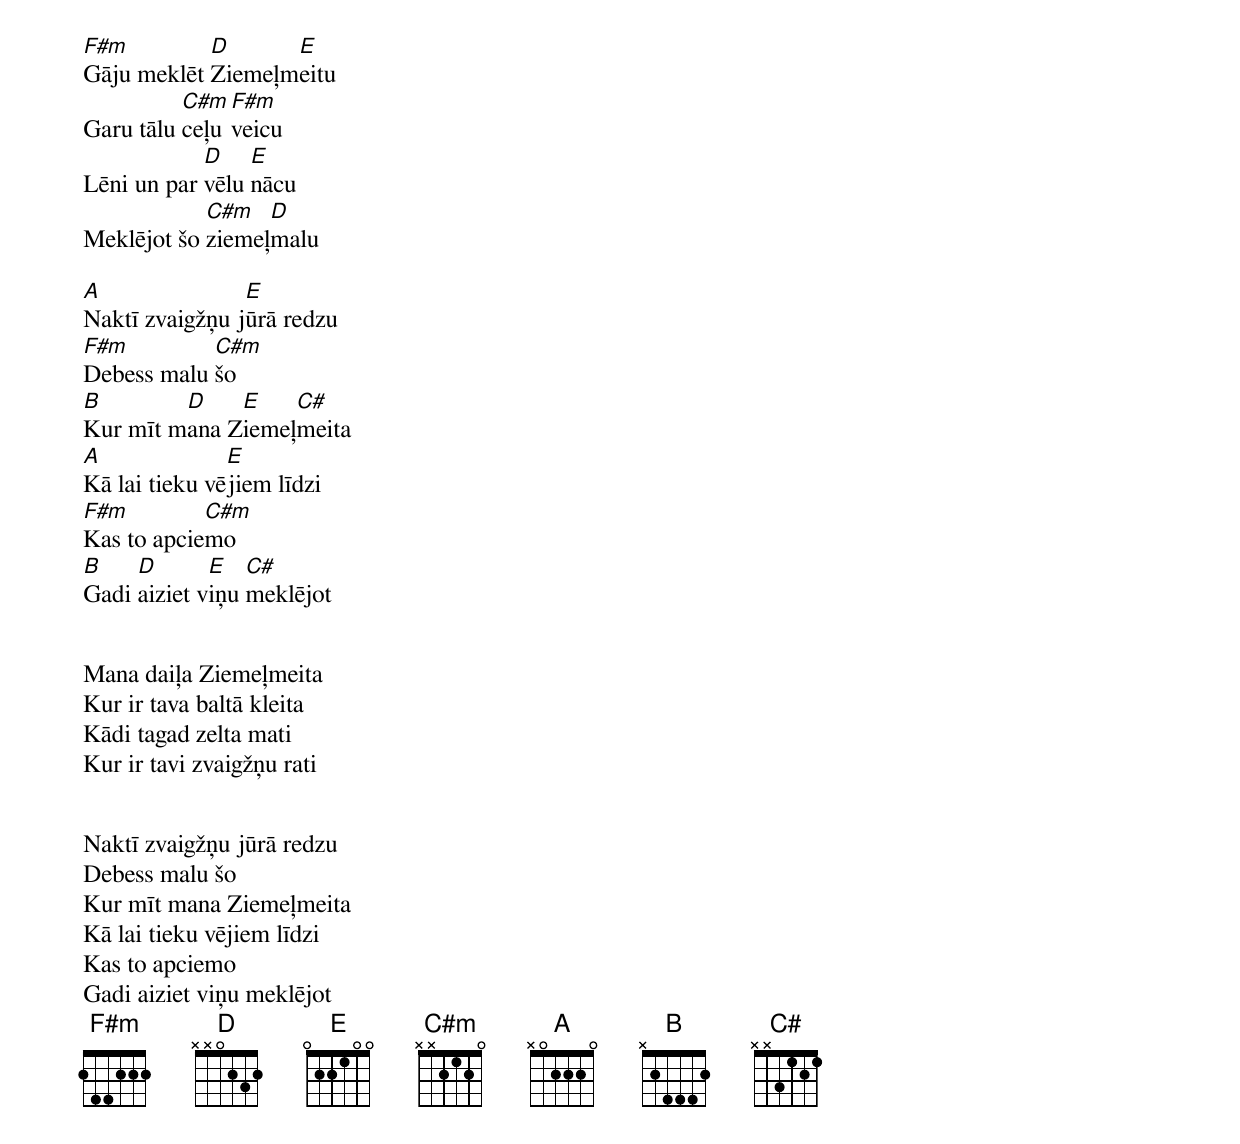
F#m         D      E
Gāju meklēt Ziemeļmeitu
          C#m  F#m
Garu tālu ceļu veicu
            D    E
Lēni un par vēlu nācu
            C#m   D
Meklējot šo ziemeļmalu

A               E
Naktī zvaigžņu jūrā redzu
F#m         C#m
Debess malu šo
B        D    E    C#
Kur mīt mana Ziemeļmeita
A              E
Kā lai tieku vējiem līdzi
F#m         C#m
Kas to apciemo
B    D       E   C#
Gadi aiziet viņu meklējot


Mana daiļa Ziemeļmeita
Kur ir tava baltā kleita
Kādi tagad zelta mati
Kur ir tavi zvaigžņu rati


Naktī zvaigžņu jūrā redzu
Debess malu šo
Kur mīt mana Ziemeļmeita
Kā lai tieku vējiem līdzi
Kas to apciemo
Gadi aiziet viņu meklējot
